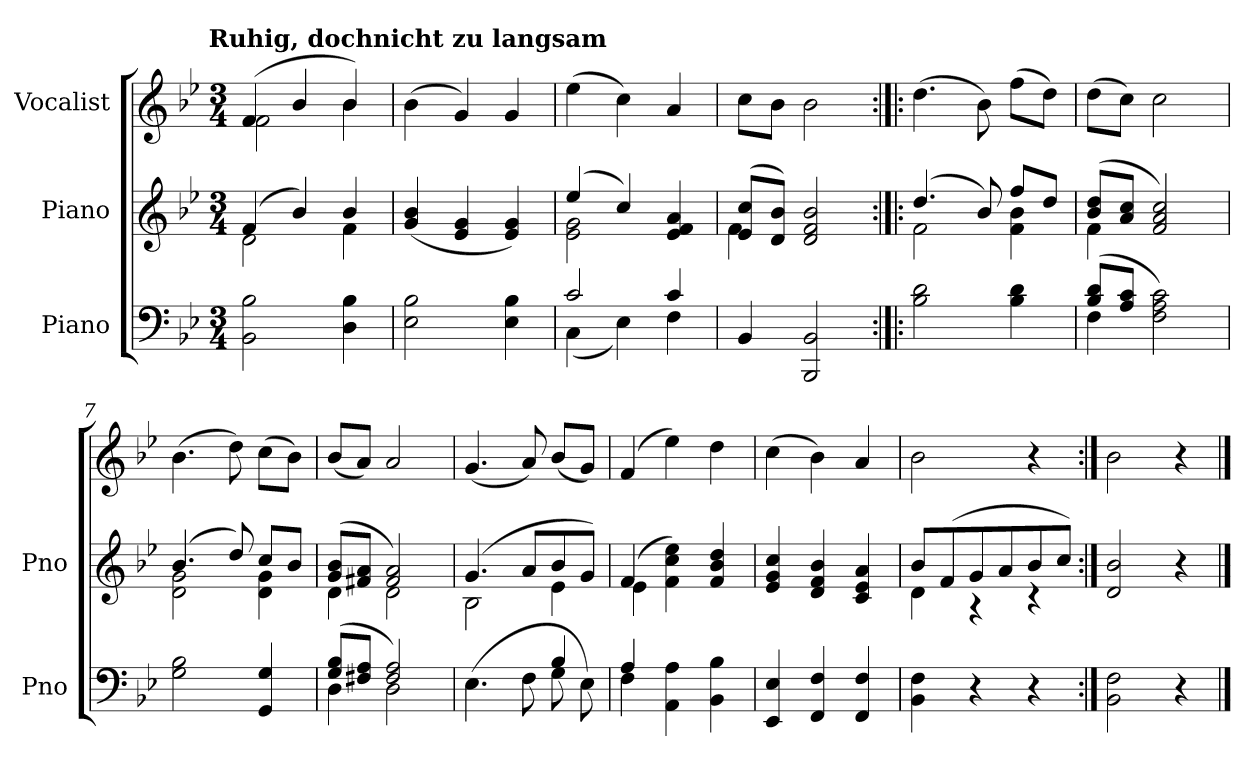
**kern	**kern	**kern
*part3	*part2	*part1
*staff3	*staff2	*staff1
*I"Piano	*I"Piano	*I"Vocalist
*I'Pno	*I'Pno	*
*clefF4	*clefG2	*clefG2
*k[b-e-]	*k[b-e-]	*k[b-e-]
*B-:	*B-:	*B-:
!!LO:TX:omd:t=Ruhig, dochnicht zu langsam
*M3/4	*M3/4	*M3/4
*MM116	*MM116	*MM116
=1	=1	=1
*	*^	*^
2BB- 2B-	(4f	2d	(4f	2f
.	4b-)	.	4b-	.
4D 4B-	4b-	4f	4b-)	4b-
*	*v	*v	*	*
*	*	*v	*v
=2	=2	=2
2E- 2B-	(4g 4b-	(4b-
.	4e- 4g	4g)
4E- 4B-	4e- 4g)	4g
=3	=3	=3
*^	*^	*
2c	(4C	(4ee-	2e- 2g	(4ee-
.	4E-)	4cc)	.	4cc)
4c	4F	4e- 4f 4a	4ryy	4a
*v	*v	*	*	*
=4	=4	=4	=4
4BB-	(8e- 8ccL	4f	8ccL
.	8d 8b-J)	.	8b-J
2BBB- 2BB-	2d 2f 2b-	2ryy	2b-
=5:|!|:	=5:|!|:	=5:|!|:	=5:|!|:
2B- 2d	(4.dd	2f	(4.dd
.	8b-)	.	8b-)
4B- 4d	8ffL	4f 4b-	(8ffL
.	8ddJ	.	8ddJ)
=6	=6	=6	=6
*^	*	*	*
(8B- 8dL	4F	(8b- 8ddL	4f	(8ddL
8A 8cJ	.	8a 8ccJ	.	8ccJ)
2ryy	2F 2A 2c)	2f 2a 2cc)	2ryy	2cc
*v	*v	*	*	*
=7	=7	=7	=7
2G 2B-	(4.b-	2d 2g	(4.b-
.	8dd)	.	8dd)
4GG 4G	8ccL	4d 4g	(8ccL
.	8b-J	.	8b-J)
=8	=8	=8	=8
*^	*	*	*
(8G 8B-L	4D	(8g 8b-L	4d	(8b-L
8F#X 8AJ	.	8f#X 8aJ	.	8aJ)
2F# 2A)	2D	2f# 2a)	2d	2a
=9	=9	=9	=9	=9
(4.E-	2ryy	(4.g	2B-	(4.g
8F	.	8aL	.	8a)
4B-	8G	8b-	4e-	(8b-L
.	8E-)	8gJ)	.	8gJ)
=10	=10	=10	=10	=10
4A	4F	(4f	4e-	(4f
2ryy	4AA 4A	4f 4cc 4ee-)	2ryy	4ee-)
.	4BB- 4B-	4f 4b- 4dd	.	4dd
*v	*v	*	*	*
*	*v	*v	*
=11	=11	=11
4EE- 4E-	4e- 4g 4cc	(4cc
4FF 4F	4d 4f 4b-	4b-)
4FF 4F	4c 4e- 4a	4a
=12	=12	=12
*	*^	*
4BB- 4F	8b-L	4d	2b-
.	(8f	.	.
4r	8g	4r	.
.	8a	.	.
4r	8b-	4r	4r
.	8ccJ)	.	.
*	*v	*v	*
=13:|!	=13:|!	=13:|!
2BB- 2F	2d 2b-	2b-
4r	4r	4r
==	==	==
*-	*-	*-
